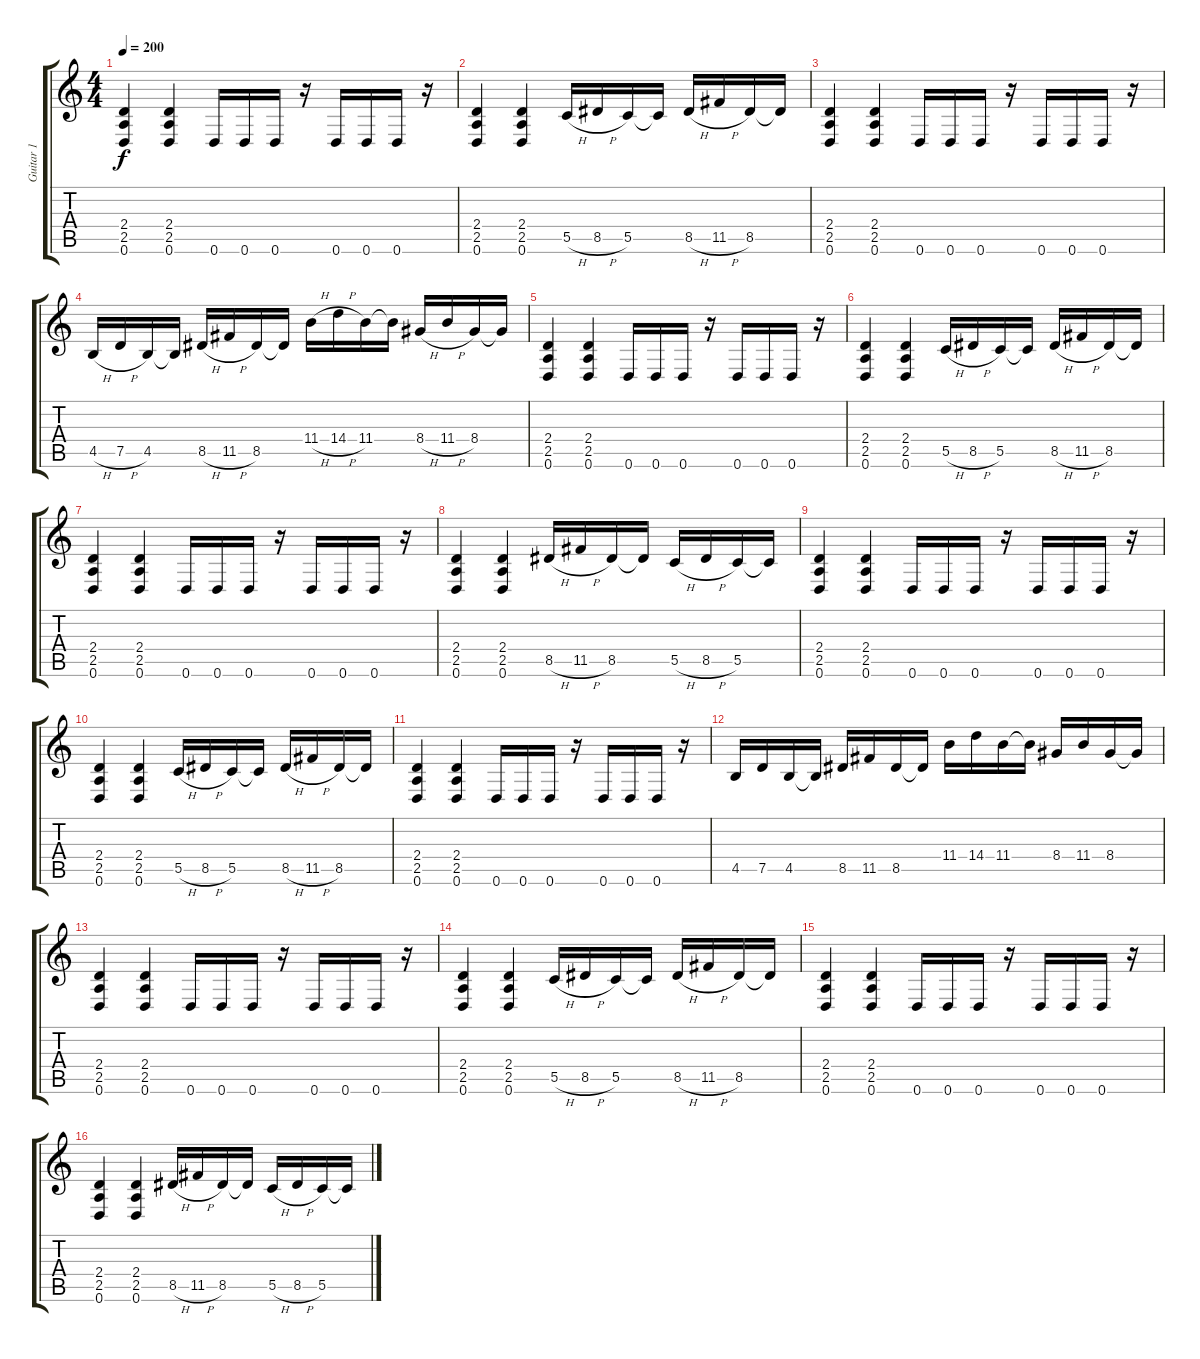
\track ("Guitar 1" "Guitar 1") {instrument distortionguitar}
\staff {score tabs}
\tuning (D4 A3 F3 C3 G2 D2) {hide}
\ts (4 4)
\tempo 200
\clef g2
\ks c
(2.4 2.5 0.6).4{dy f} (2.4 2.5 0.6).4 0.6.16 0.6.16 0.6.16 r.16 0.6.16 0.6.16 0.6.16 r.16 |
(2.4 2.5 0.6).4 (2.4 2.5 0.6).4 5.5{h}.16 8.5{h}.16 5.5.16 5.5{t}.16 8.5{h}.16 11.5{h}.16 8.5.16 8.5{t}.16 |
(2.4 2.5 0.6).4 (2.4 2.5 0.6).4 0.6.16 0.6.16 0.6.16 r.16 0.6.16 0.6.16 0.6.16 r.16 |
4.5{h}.16 7.5{h}.16 4.5.16 4.5{t}.16 8.5{h}.16 11.5{h}.16 8.5.16 8.5{t}.16 11.4{h}.16 14.4{h}.16 11.4.16 11.4{t}.16 8.4{h}.16 11.4{h}.16 8.4.16 8.4{t}.16 |
(2.4 2.5 0.6).4 (2.4 2.5 0.6).4 0.6.16 0.6.16 0.6.16 r.16 0.6.16 0.6.16 0.6.16 r.16 |
(2.4 2.5 0.6).4 (2.4 2.5 0.6).4 5.5{h}.16 8.5{h}.16 5.5.16 5.5{t}.16 8.5{h}.16 11.5{h}.16 8.5.16 8.5{t}.16 |
(2.4 2.5 0.6).4 (2.4 2.5 0.6).4 0.6.16 0.6.16 0.6.16 r.16 0.6.16 0.6.16 0.6.16 r.16 |
(2.4 2.5 0.6).4 (2.4 2.5 0.6).4 8.5{h}.16 11.5{h}.16 8.5.16 8.5{t}.16 5.5{h}.16 8.5{h}.16 5.5.16 5.5{t}.16 |
(2.4 2.5 0.6).4 (2.4 2.5 0.6).4 0.6.16 0.6.16 0.6.16 r.16 0.6.16 0.6.16 0.6.16 r.16 |
(2.4 2.5 0.6).4 (2.4 2.5 0.6).4 5.5{h}.16 8.5{h}.16 5.5.16 5.5{t}.16 8.5{h}.16 11.5{h}.16 8.5.16 8.5{t}.16 |
(2.4 2.5 0.6).4 (2.4 2.5 0.6).4 0.6.16 0.6.16 0.6.16 r.16 0.6.16 0.6.16 0.6.16 r.16 |
4.5.16 7.5.16 4.5.16 4.5{t}.16 8.5.16 11.5.16 8.5.16 8.5{t}.16 11.4.16 14.4.16 11.4.16 11.4{t}.16 8.4.16 11.4.16 8.4.16 8.4{t}.16 |
(2.4 2.5 0.6).4 (2.4 2.5 0.6).4 0.6.16 0.6.16 0.6.16 r.16 0.6.16 0.6.16 0.6.16 r.16 |
(2.4 2.5 0.6).4 (2.4 2.5 0.6).4 5.5{h}.16 8.5{h}.16 5.5.16 5.5{t}.16 8.5{h}.16 11.5{h}.16 8.5.16 8.5{t}.16 |
(2.4 2.5 0.6).4 (2.4 2.5 0.6).4 0.6.16 0.6.16 0.6.16 r.16 0.6.16 0.6.16 0.6.16 r.16 |
(2.4 2.5 0.6).4 (2.4 2.5 0.6).4 8.5{h}.16 11.5{h}.16 8.5.16 8.5{t}.16 5.5{h}.16 8.5{h}.16 5.5.16 5.5{t}.16
